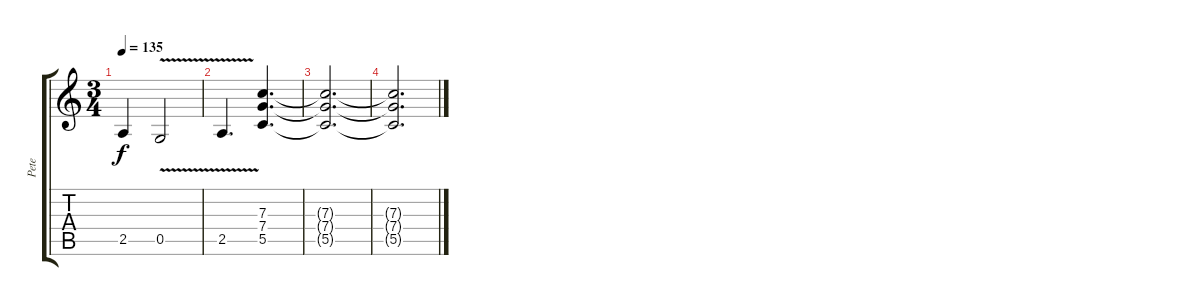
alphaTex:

\track ("Pete" "Pete") {instrument distortionguitar}
\staff {score tabs}
\tuning (D4 A3 F3 C3 G2 D2) {hide}
\ts (3 4)
\tempo 135
\clef g2
\ks c
2.5{t}.4{dy f} 0.5{v}.2 |
2.5{v}.4{d} (7.3 7.4 5.5).4{d volume 0} |
(7.3{t} 7.4{t} 5.5{t}).2{d} |
(7.3{t} 7.4{t} 5.5{t}).2{d}
